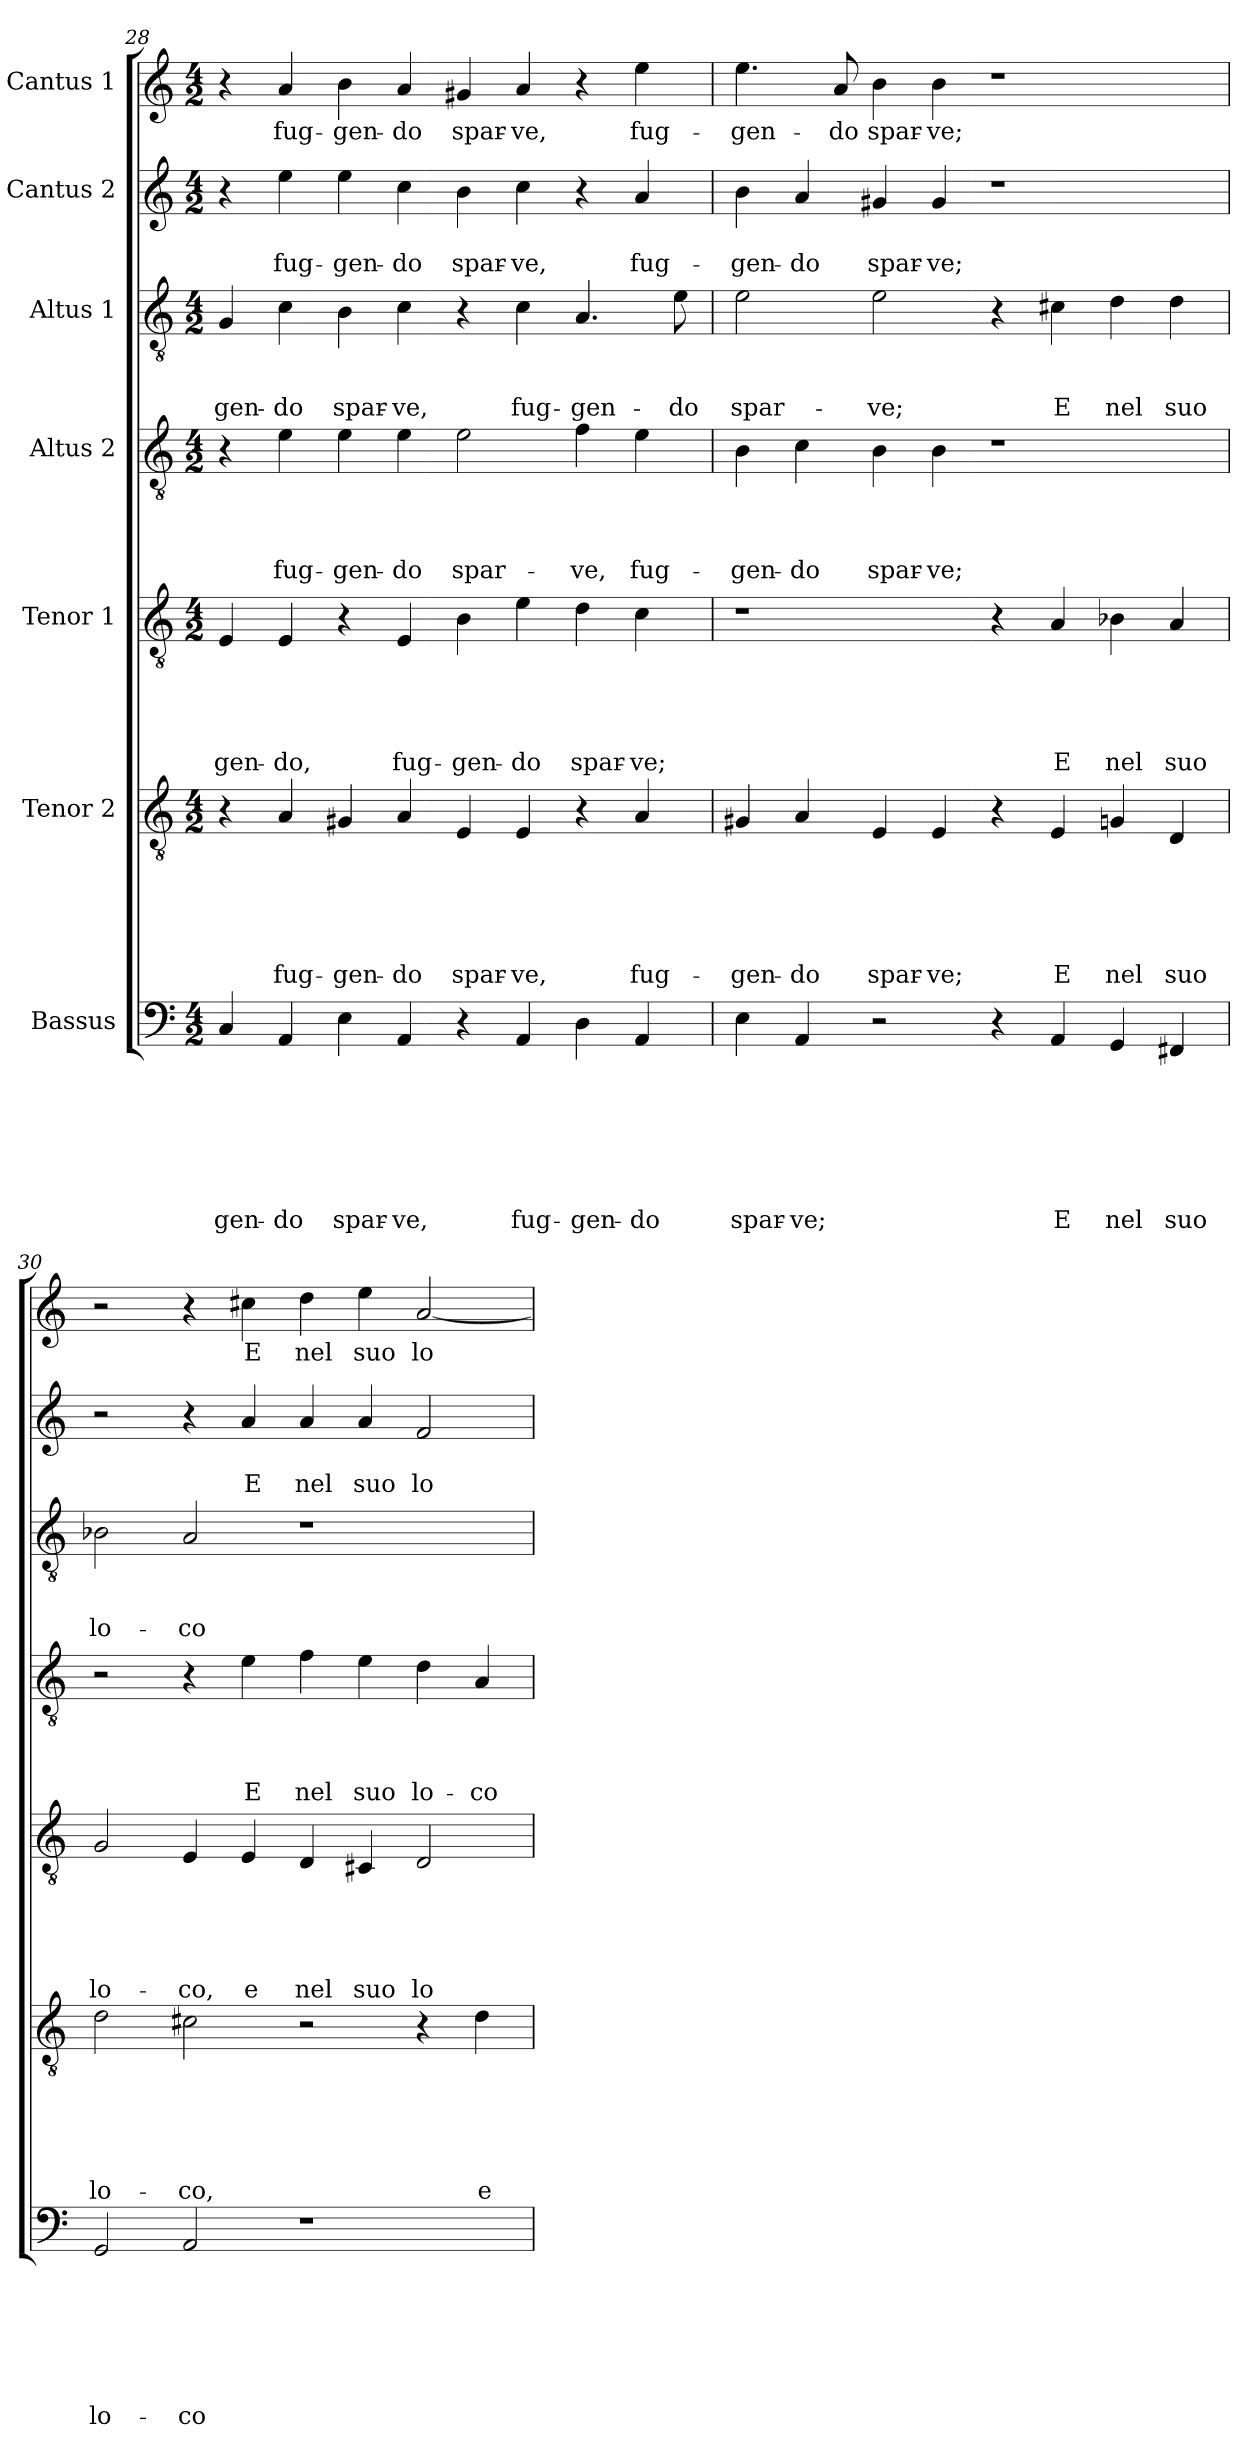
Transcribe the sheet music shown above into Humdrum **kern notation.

**kern	**text	**text	**text	**text	**text	**text	**text	**kern	**text	**text	**text	**text	**text	**text	**kern	**text	**text	**text	**text	**text	**kern	**text	**text	**text	**text	**kern	**text	**text	**text	**kern	**text	**text	**kern	**text
*part7	*part7	*part7	*part7	*part7	*part7	*part7	*part7	*part6	*part6	*part6	*part6	*part6	*part6	*part6	*part5	*part5	*part5	*part5	*part5	*part5	*part4	*part4	*part4	*part4	*part4	*part3	*part3	*part3	*part3	*part2	*part2	*part2	*part1	*part1
*staff7	*staff7	*staff7	*staff7	*staff7	*staff7	*staff7	*staff7	*staff6	*staff6	*staff6	*staff6	*staff6	*staff6	*staff6	*staff5	*staff5	*staff5	*staff5	*staff5	*staff5	*staff4	*staff4	*staff4	*staff4	*staff4	*staff3	*staff3	*staff3	*staff3	*staff2	*staff2	*staff2	*staff1	*staff1
*I"Bassus	*	*	*	*	*	*	*	*I"Tenor 2	*	*	*	*	*	*	*I"Tenor 1	*	*	*	*	*	*I"Altus 2	*	*	*	*	*I"Altus 1	*	*	*	*I"Cantus 2	*	*	*I"Cantus 1	*
*clefF4	*	*	*	*	*	*	*	*clefGv2	*	*	*	*	*	*	*clefGv2	*	*	*	*	*	*clefGv2	*	*	*	*	*clefGv2	*	*	*	*clefG2	*	*	*clefG2	*
*k[]	*	*	*	*	*	*	*	*k[]	*	*	*	*	*	*	*k[]	*	*	*	*	*	*k[]	*	*	*	*	*k[]	*	*	*	*k[]	*	*	*k[]	*
*a:	*	*	*	*	*	*	*	*a:	*	*	*	*	*	*	*a:	*	*	*	*	*	*a:	*	*	*	*	*a:	*	*	*	*a:	*	*	*a:	*
*M4/2	*	*	*	*	*	*	*	*M4/2	*	*	*	*	*	*	*M4/2	*	*	*	*	*	*M4/2	*	*	*	*	*M4/2	*	*	*	*M4/2	*	*	*M4/2	*
=28	=28	=28	=28	=28	=28	=28	=28	=28	=28	=28	=28	=28	=28	=28	=28	=28	=28	=28	=28	=28	=28	=28	=28	=28	=28	=28	=28	=28	=28	=28	=28	=28	=28	=28
!	!	!	!	!	!	!	!LO:LY:b	!	!	!	!	!	!	!	!	!	!	!	!	!LO:LY:b	!	!	!	!	!	!	!	!	!LO:LY:b	!	!	!	!	!
4C/	.	.	.	.	.	.	-gen-	4r	.	.	.	.	.	.	4E/	.	.	.	.	-gen-	4r	.	.	.	.	4G/	.	.	-gen-	4r	.	.	4r	.
!	!	!	!	!	!	!	!LO:LY:b	!	!	!	!	!	!	!LO:LY:b	!	!	!	!	!	!LO:LY:b	!	!	!	!	!LO:LY:b	!	!	!	!LO:LY:b	!	!	!LO:LY:b	!	!LO:LY:b
4AA/	.	.	.	.	.	.	-do	4A/	.	.	.	.	.	fug-	4E/	.	.	.	.	-do,	4e\	.	.	.	fug-	4c\	.	.	-do	4ee\	.	fug-	4a/	fug-
!	!	!	!	!	!	!	!LO:LY:b	!	!	!	!	!	!	!LO:LY:b	!	!	!	!	!	!	!	!	!	!	!LO:LY:b	!	!	!	!LO:LY:b	!	!	!LO:LY:b	!	!LO:LY:b
4E\	.	.	.	.	.	.	spar-	4G#X/	.	.	.	.	.	-gen-	4r	.	.	.	.	.	4e\	.	.	.	-gen-	4B\	.	.	spar-	4ee\	.	-gen-	4b\	-gen-
!	!	!	!	!	!	!	!LO:LY:b	!	!	!	!	!	!	!LO:LY:b	!	!	!	!	!	!LO:LY:b	!	!	!	!	!LO:LY:b	!	!	!	!LO:LY:b	!	!	!LO:LY:b	!	!LO:LY:b
4AA/	.	.	.	.	.	.	-ve,	4A/	.	.	.	.	.	-do	4E/	.	.	.	.	fug-	4e\	.	.	.	-do	4c\	.	.	-ve,	4cc\	.	-do	4a/	-do
!	!	!	!	!	!	!	!	!	!	!	!	!	!	!LO:LY:b	!	!	!	!	!	!LO:LY:b	!	!	!	!	!LO:LY:b	!	!	!	!	!	!	!LO:LY:b	!	!LO:LY:b
4r	.	.	.	.	.	.	.	4E/	.	.	.	.	.	spar-	4B\	.	.	.	.	-gen-	2e\	.	.	.	spar-	4r	.	.	.	4b\	.	spar-	4g#X/	spar-
!	!	!	!	!	!	!	!LO:LY:b	!	!	!	!	!	!	!LO:LY:b	!	!	!	!	!	!LO:LY:b	!	!	!	!	!	!	!	!	!LO:LY:b	!	!	!LO:LY:b	!	!LO:LY:b
4AA/	.	.	.	.	.	.	fug-	4E/	.	.	.	.	.	-ve,	4e\	.	.	.	.	-do	.	.	.	.	.	4c\	.	.	fug-	4cc\	.	-ve,	4a/	-ve,
!	!	!	!	!	!	!	!LO:LY:b	!	!	!	!	!	!	!	!	!	!	!	!	!LO:LY:b	!	!	!	!	!LO:LY:b	!	!	!	!LO:LY:b	!	!	!	!	!
4D\	.	.	.	.	.	.	-gen-	4r	.	.	.	.	.	.	4d\	.	.	.	.	spar-	4f\	.	.	.	-ve,	4.A/	.	.	-gen-	4r	.	.	4r	.
!	!	!	!	!	!	!	!LO:LY:b	!	!	!	!	!	!	!LO:LY:b	!	!	!	!	!	!LO:LY:b	!	!	!	!	!LO:LY:b	!	!	!	!	!	!	!LO:LY:b	!	!LO:LY:b
4AA/	.	.	.	.	.	.	-do	4A/	.	.	.	.	.	fug-	4c\	.	.	.	.	-ve;	4e\	.	.	.	fug-	.	.	.	.	4a/	.	fug-	4ee\	fug-
!	!	!	!	!	!	!	!	!	!	!	!	!	!	!	!	!	!	!	!	!	!	!	!	!	!	!	!	!	!LO:LY:b	!	!	!	!	!
.	.	.	.	.	.	.	.	.	.	.	.	.	.	.	.	.	.	.	.	.	.	.	.	.	.	8e\	.	.	-do	.	.	.	.	.
=29	=29	=29	=29	=29	=29	=29	=29	=29	=29	=29	=29	=29	=29	=29	=29	=29	=29	=29	=29	=29	=29	=29	=29	=29	=29	=29	=29	=29	=29	=29	=29	=29	=29	=29
!	!	!	!	!	!	!	!LO:LY:b	!	!	!	!	!	!	!LO:LY:b	!	!	!	!	!	!	!	!	!	!	!LO:LY:b	!	!	!	!LO:LY:b	!	!	!LO:LY:b	!	!LO:LY:b
4E\	.	.	.	.	.	.	spar-	4G#X/	.	.	.	.	.	-gen-	1r	.	.	.	.	.	4B\	.	.	.	-gen-	2e\	.	.	spar-	4b\	.	-gen-	4.ee\	-gen-
!	!	!	!	!	!	!	!LO:LY:b	!	!	!	!	!	!	!LO:LY:b	!	!	!	!	!	!	!	!	!	!	!LO:LY:b	!	!	!	!	!	!	!LO:LY:b	!	!
4AA/	.	.	.	.	.	.	-ve;	4A/	.	.	.	.	.	-do	.	.	.	.	.	.	4c\	.	.	.	-do	.	.	.	.	4a/	.	-do	.	.
!	!	!	!	!	!	!	!	!	!	!	!	!	!	!	!	!	!	!	!	!	!	!	!	!	!	!	!	!	!	!	!	!	!	!LO:LY:b
.	.	.	.	.	.	.	.	.	.	.	.	.	.	.	.	.	.	.	.	.	.	.	.	.	.	.	.	.	.	.	.	.	8a/	-do
!	!	!	!	!	!	!	!	!	!	!	!	!	!	!LO:LY:b	!	!	!	!	!	!	!	!	!	!	!LO:LY:b	!	!	!	!LO:LY:b	!	!	!LO:LY:b	!	!LO:LY:b
2r	.	.	.	.	.	.	.	4E/	.	.	.	.	.	spar-	.	.	.	.	.	.	4B\	.	.	.	spar-	2e\	.	.	-ve;	4g#X/	.	spar-	4b\	spar-
!	!	!	!	!	!	!	!	!	!	!	!	!	!	!LO:LY:b	!	!	!	!	!	!	!	!	!	!	!LO:LY:b	!	!	!	!	!	!	!LO:LY:b	!	!LO:LY:b
.	.	.	.	.	.	.	.	4E/	.	.	.	.	.	-ve;	.	.	.	.	.	.	4B\	.	.	.	-ve;	.	.	.	.	4g#/	.	-ve;	4b\	-ve;
4r	.	.	.	.	.	.	.	4r	.	.	.	.	.	.	4r	.	.	.	.	.	1r	.	.	.	.	4r	.	.	.	1r	.	.	1r	.
!	!	!	!	!	!	!	!LO:LY:b	!	!	!	!	!	!	!LO:LY:b	!	!	!	!	!	!LO:LY:b	!	!	!	!	!	!	!	!	!LO:LY:b	!	!	!	!	!
4AA/	.	.	.	.	.	.	E	4E/	.	.	.	.	.	E	4A/	.	.	.	.	E	.	.	.	.	.	4c#X\	.	.	E	.	.	.	.	.
!	!	!	!	!	!	!	!LO:LY:b	!	!	!	!	!	!	!LO:LY:b	!	!	!	!	!	!LO:LY:b	!	!	!	!	!	!	!	!	!LO:LY:b	!	!	!	!	!
4GG/	.	.	.	.	.	.	nel	4Gn/	.	.	.	.	.	nel	4B-X\	.	.	.	.	nel	.	.	.	.	.	4d\	.	.	nel	.	.	.	.	.
!	!	!	!	!	!	!	!LO:LY:b	!	!	!	!	!	!	!LO:LY:b	!	!	!	!	!	!LO:LY:b	!	!	!	!	!	!	!	!	!LO:LY:b	!	!	!	!	!
4FF#X/	.	.	.	.	.	.	suo	4D/	.	.	.	.	.	suo	4A/	.	.	.	.	suo	.	.	.	.	.	4d\	.	.	suo	.	.	.	.	.
=30	=30	=30	=30	=30	=30	=30	=30	=30	=30	=30	=30	=30	=30	=30	=30	=30	=30	=30	=30	=30	=30	=30	=30	=30	=30	=30	=30	=30	=30	=30	=30	=30	=30	=30
!	!	!	!	!	!	!	!LO:LY:b	!	!	!	!	!	!	!LO:LY:b	!	!	!	!	!	!LO:LY:b	!	!	!	!	!	!	!	!	!LO:LY:b	!	!	!	!	!
2GG/	.	.	.	.	.	.	lo-	2d\	.	.	.	.	.	lo-	2G/	.	.	.	.	lo-	2r	.	.	.	.	2B-X\	.	.	lo-	2r	.	.	2r	.
!	!	!	!	!	!	!	!LO:LY:b	!	!	!	!	!	!	!LO:LY:b	!	!	!	!	!	!LO:LY:b	!	!	!	!	!	!	!	!	!LO:LY:b	!	!	!	!	!
2AA/	.	.	.	.	.	.	-co	2c#X\	.	.	.	.	.	-co,	4E/	.	.	.	.	-co,	4r	.	.	.	.	2A/	.	.	-co	4r	.	.	4r	.
!	!	!	!	!	!	!	!	!	!	!	!	!	!	!	!	!	!	!	!	!LO:LY:b	!	!	!	!	!LO:LY:b	!	!	!	!	!	!	!LO:LY:b	!	!LO:LY:b
.	.	.	.	.	.	.	.	.	.	.	.	.	.	.	4E/	.	.	.	.	e	4e\	.	.	.	E	.	.	.	.	4a/	.	E	4cc#X\	E
!	!	!	!	!	!	!	!	!	!	!	!	!	!	!	!	!	!	!	!	!LO:LY:b	!	!	!	!	!LO:LY:b	!	!	!	!	!	!	!LO:LY:b	!	!LO:LY:b
1r	.	.	.	.	.	.	.	2r	.	.	.	.	.	.	4D/	.	.	.	.	nel	4f\	.	.	.	nel	1r	.	.	.	4a/	.	nel	4dd\	nel
!	!	!	!	!	!	!	!	!	!	!	!	!	!	!	!	!	!	!	!	!LO:LY:b	!	!	!	!	!LO:LY:b	!	!	!	!	!	!	!LO:LY:b	!	!LO:LY:b
.	.	.	.	.	.	.	.	.	.	.	.	.	.	.	4C#X/	.	.	.	.	suo	4e\	.	.	.	suo	.	.	.	.	4a/	.	suo	4ee\	suo
!	!	!	!	!	!	!	!	!	!	!	!	!	!	!	!	!	!	!	!	!LO:LY:b	!	!	!	!	!LO:LY:b	!	!	!	!	!	!	!LO:LY:b	!	!LO:LY:b
.	.	.	.	.	.	.	.	4r	.	.	.	.	.	.	2D/	.	.	.	.	lo-	4d\	.	.	.	lo-	.	.	.	.	2f/	.	lo-	[2a/	lo-
!	!	!	!	!	!	!	!	!	!	!	!	!	!	!LO:LY:b	!	!	!	!	!	!	!	!	!	!	!LO:LY:b	!	!	!	!	!	!	!	!	!
.	.	.	.	.	.	.	.	4d\	.	.	.	.	.	e	.	.	.	.	.	.	4A/	.	.	.	-co	.	.	.	.	.	.	.	.	.
=	=	=	=	=	=	=	=	=	=	=	=	=	=	=	=	=	=	=	=	=	=	=	=	=	=	=	=	=	=	=	=	=	=	=
*-	*-	*-	*-	*-	*-	*-	*-	*-	*-	*-	*-	*-	*-	*-	*-	*-	*-	*-	*-	*-	*-	*-	*-	*-	*-	*-	*-	*-	*-	*-	*-	*-	*-	*-
